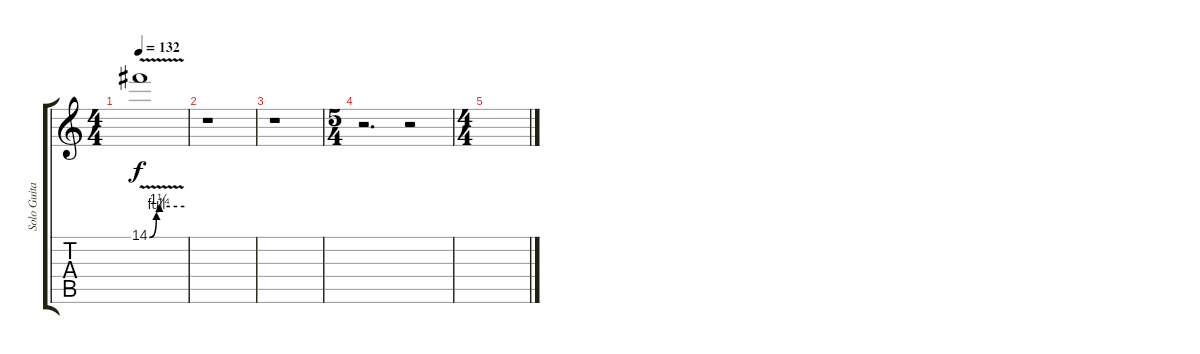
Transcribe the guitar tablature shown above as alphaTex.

\track ("Solo Guitar" "Solo Guita") {instrument distortionguitar}
\staff {score tabs}
\tuning (E4 B3 G3 D3 A2 E2) {hide}
\ts (4 4)
\tempo 132
\clef g2
\ks c
14.1{be (custom 0 0 12 4 17 5 60 5) v t}.1{dy f} |
r.1 |
r.1 |
\ts (5 4)
r.2{d} r.2 |
\ts (4 4)
